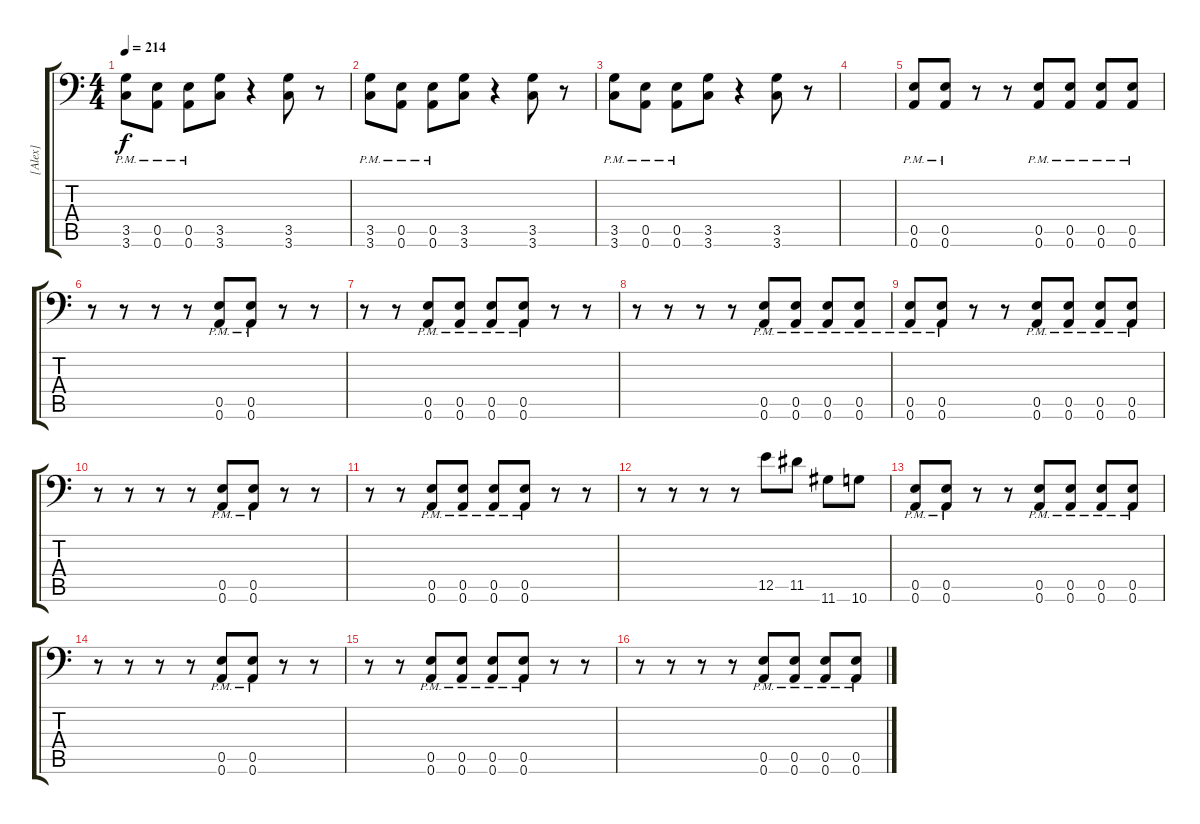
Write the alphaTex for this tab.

\track ("[Alex]" "[Alex]") {instrument distortionguitar}
\staff {score tabs}
\tuning (B3 Gb3 D3 A2 E2 A1) {hide}
\ts (4 4)
\tempo 214
\clef f4
\ks c
(3.5{pm} 3.6{pm}).8{dy f} (0.5{pm} 0.6{pm}).8 (0.5{pm} 0.6{pm}).8 (3.5 3.6).8 r.4 (3.5 3.6).8 r.8 |
(3.5{pm} 3.6{pm}).8 (0.5{pm} 0.6{pm}).8 (0.5{pm} 0.6{pm}).8 (3.5 3.6).8 r.4 (3.5 3.6).8 r.8 |
(3.5{pm} 3.6{pm}).8 (0.5{pm} 0.6{pm}).8 (0.5{pm} 0.6{pm}).8 (3.5 3.6).8 r.4 (3.5 3.6).8 r.8 |
|
(0.5{pm} 0.6{pm}).8 (0.5{pm} 0.6{pm}).8 r.8 r.8 (0.5{pm} 0.6{pm}).8 (0.5{pm} 0.6{pm}).8 (0.5{pm} 0.6{pm}).8 (0.5{pm} 0.6{pm}).8 |
r.8 r.8 r.8 r.8 (0.5{pm} 0.6{pm}).8 (0.5{pm} 0.6{pm}).8 r.8 r.8 |
r.8 r.8 (0.5{pm} 0.6{pm}).8 (0.5{pm} 0.6{pm}).8 (0.5{pm} 0.6{pm}).8 (0.5{pm} 0.6{pm}).8 r.8 r.8 |
r.8 r.8 r.8 r.8 (0.5{pm} 0.6{pm}).8 (0.5{pm} 0.6{pm}).8 (0.5{pm} 0.6{pm}).8 (0.5{pm} 0.6{pm}).8 |
(0.5{pm} 0.6{pm}).8 (0.5{pm} 0.6{pm}).8 r.8 r.8 (0.5{pm} 0.6{pm}).8 (0.5{pm} 0.6{pm}).8 (0.5{pm} 0.6{pm}).8 (0.5{pm} 0.6{pm}).8 |
r.8 r.8 r.8 r.8 (0.5{pm} 0.6{pm}).8 (0.5{pm} 0.6{pm}).8 r.8 r.8 |
r.8 r.8 (0.5{pm} 0.6{pm}).8 (0.5{pm} 0.6{pm}).8 (0.5{pm} 0.6{pm}).8 (0.5{pm} 0.6{pm}).8 r.8 r.8 |
r.8 r.8 r.8 r.8 12.5.8 11.5.8 11.6.8 10.6.8 |
(0.5{pm} 0.6{pm}).8 (0.5{pm} 0.6{pm}).8 r.8 r.8 (0.5{pm} 0.6{pm}).8 (0.5{pm} 0.6{pm}).8 (0.5{pm} 0.6{pm}).8 (0.5{pm} 0.6{pm}).8 |
r.8 r.8 r.8 r.8 (0.5{pm} 0.6{pm}).8 (0.5{pm} 0.6{pm}).8 r.8 r.8 |
r.8 r.8 (0.5{pm} 0.6{pm}).8 (0.5{pm} 0.6{pm}).8 (0.5{pm} 0.6{pm}).8 (0.5{pm} 0.6{pm}).8 r.8 r.8 |
r.8 r.8 r.8 r.8 (0.5{pm} 0.6{pm}).8 (0.5{pm} 0.6{pm}).8 (0.5{pm} 0.6{pm}).8 (0.5{pm} 0.6{pm}).8
